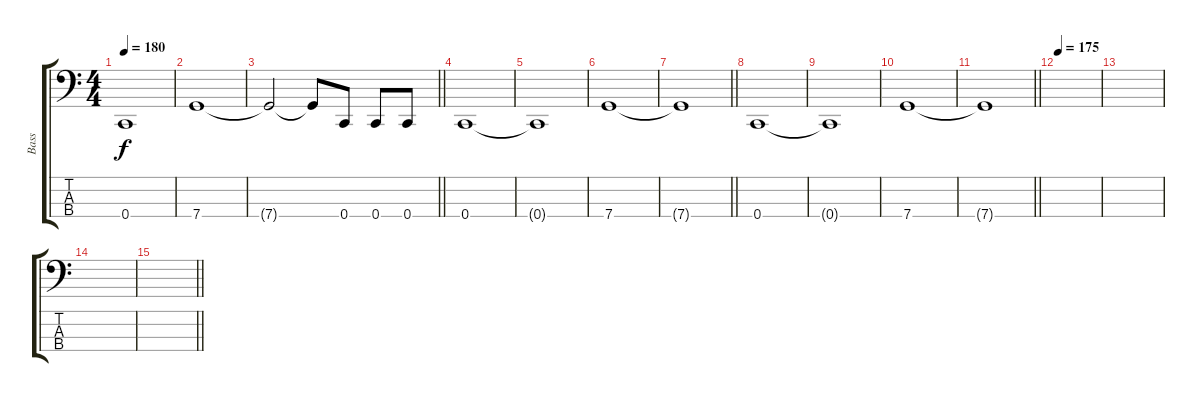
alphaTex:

\track ("Bass" "Bass") {instrument electricbassfinger}
\staff {score tabs}
\tuning (F2 C2 G1 C1) {hide}
\ts (4 4)
\tempo 180
\clef f4
\ks c
0.4{t}.1{dy f} |
7.4.1 |
\barLineRight lightlight
7.4{t}.2 7.4{t}.8 0.4.8 0.4.8 0.4.8 |
0.4.1 |
0.4{t}.1 |
7.4.1 |
\barLineRight lightlight
7.4{t}.1 |
0.4.1 |
0.4{t}.1 |
7.4.1 |
\barLineRight lightlight
7.4{t}.1 |
\tempo 175
|
|
|
\barLineRight lightlight
